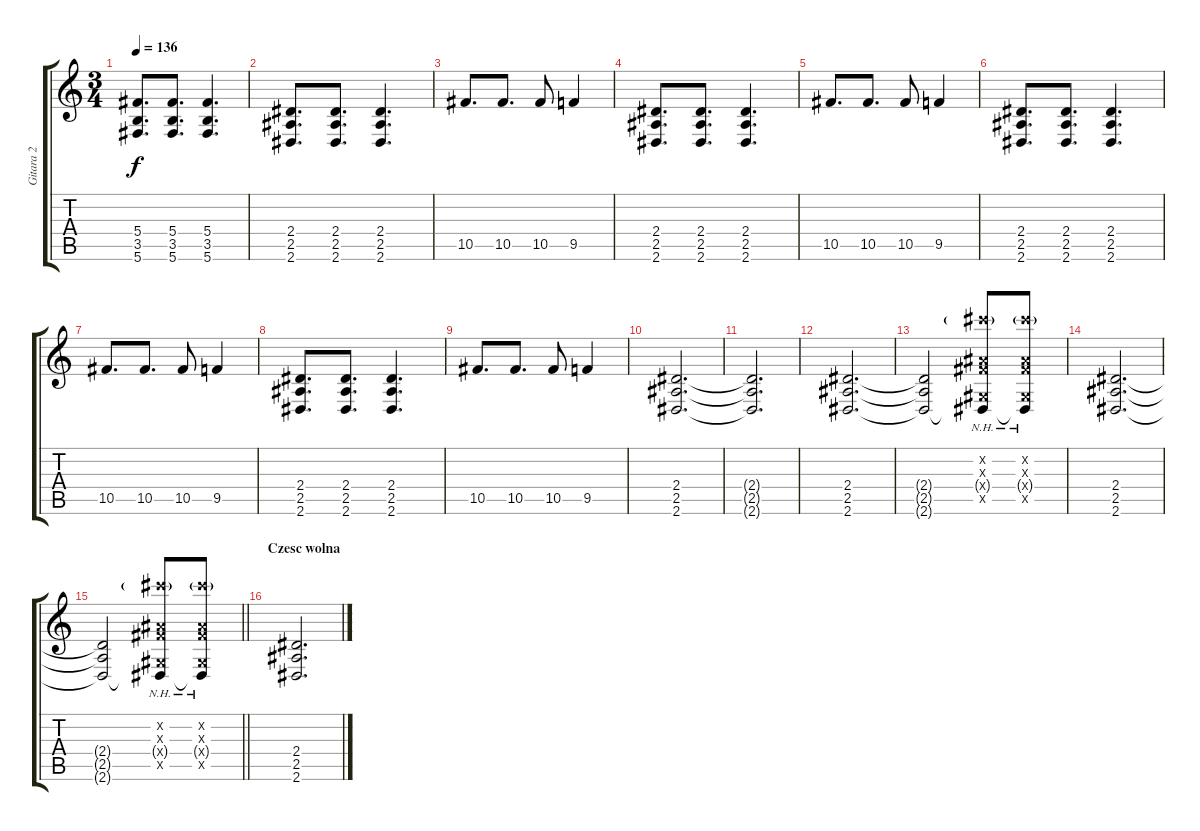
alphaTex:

\track ("Gitara 2" "Gitara 2") {instrument distortionguitar}
\staff {score tabs}
\tuning (Eb4 Bb3 Gb3 Db3 Ab2 Db2) {hide}
\ts (3 4)
\tempo 136
\clef g2
\ks c
(5.4 3.5 5.6).8{d dy f} (5.4 3.5 5.6).8{d} (5.4 3.5 5.6).4{d} |
(2.4 2.5 2.6).8{d} (2.4 2.5 2.6).8{d} (2.4 2.5 2.6).4{d} |
10.5.8{d} 10.5.8{d} 10.5.8 9.5.4 |
(2.4 2.5 2.6).8{d} (2.4 2.5 2.6).8{d} (2.4 2.5 2.6).4{d} |
10.5.8{d} 10.5.8{d} 10.5.8 9.5.4 |
(2.4 2.5 2.6).8{d} (2.4 2.5 2.6).8{d} (2.4 2.5 2.6).4{d} |
10.5.8{d} 10.5.8{d} 10.5.8 9.5.4 |
(2.4 2.5 2.6).8{d} (2.4 2.5 2.6).8{d} (2.4 2.5 2.6).4{d} |
10.5.8{d} 10.5.8{d} 10.5.8 9.5.4 |
(2.4 2.5 2.6).2{d} |
(2.4{t} 2.5{t} 2.6{t}).2{d} |
(2.4 2.5 2.6).2{d} |
(2.4{t} 2.5{t} 2.6{t}).2 (0.2{x} 0.3{x} 5.4{nh g x} 0.5{x} 2.6{t}).8 (0.2{x} 0.3{x} 5.4{nh g x} 0.5{x} 2.6{t}).8 |
(2.4 2.5 2.6).2{d} |
\barLineRight lightlight
(2.4{t} 2.5{t} 2.6{t}).2 (0.2{x} 0.3{x} 5.4{nh g x} 0.5{x} 2.6{t}).8 (0.2{x} 0.3{x} 5.4{nh g x} 0.5{x} 2.6{t}).8 |
\section ("" "Czesc wolna")
(2.4 2.5 2.6).2{d}
